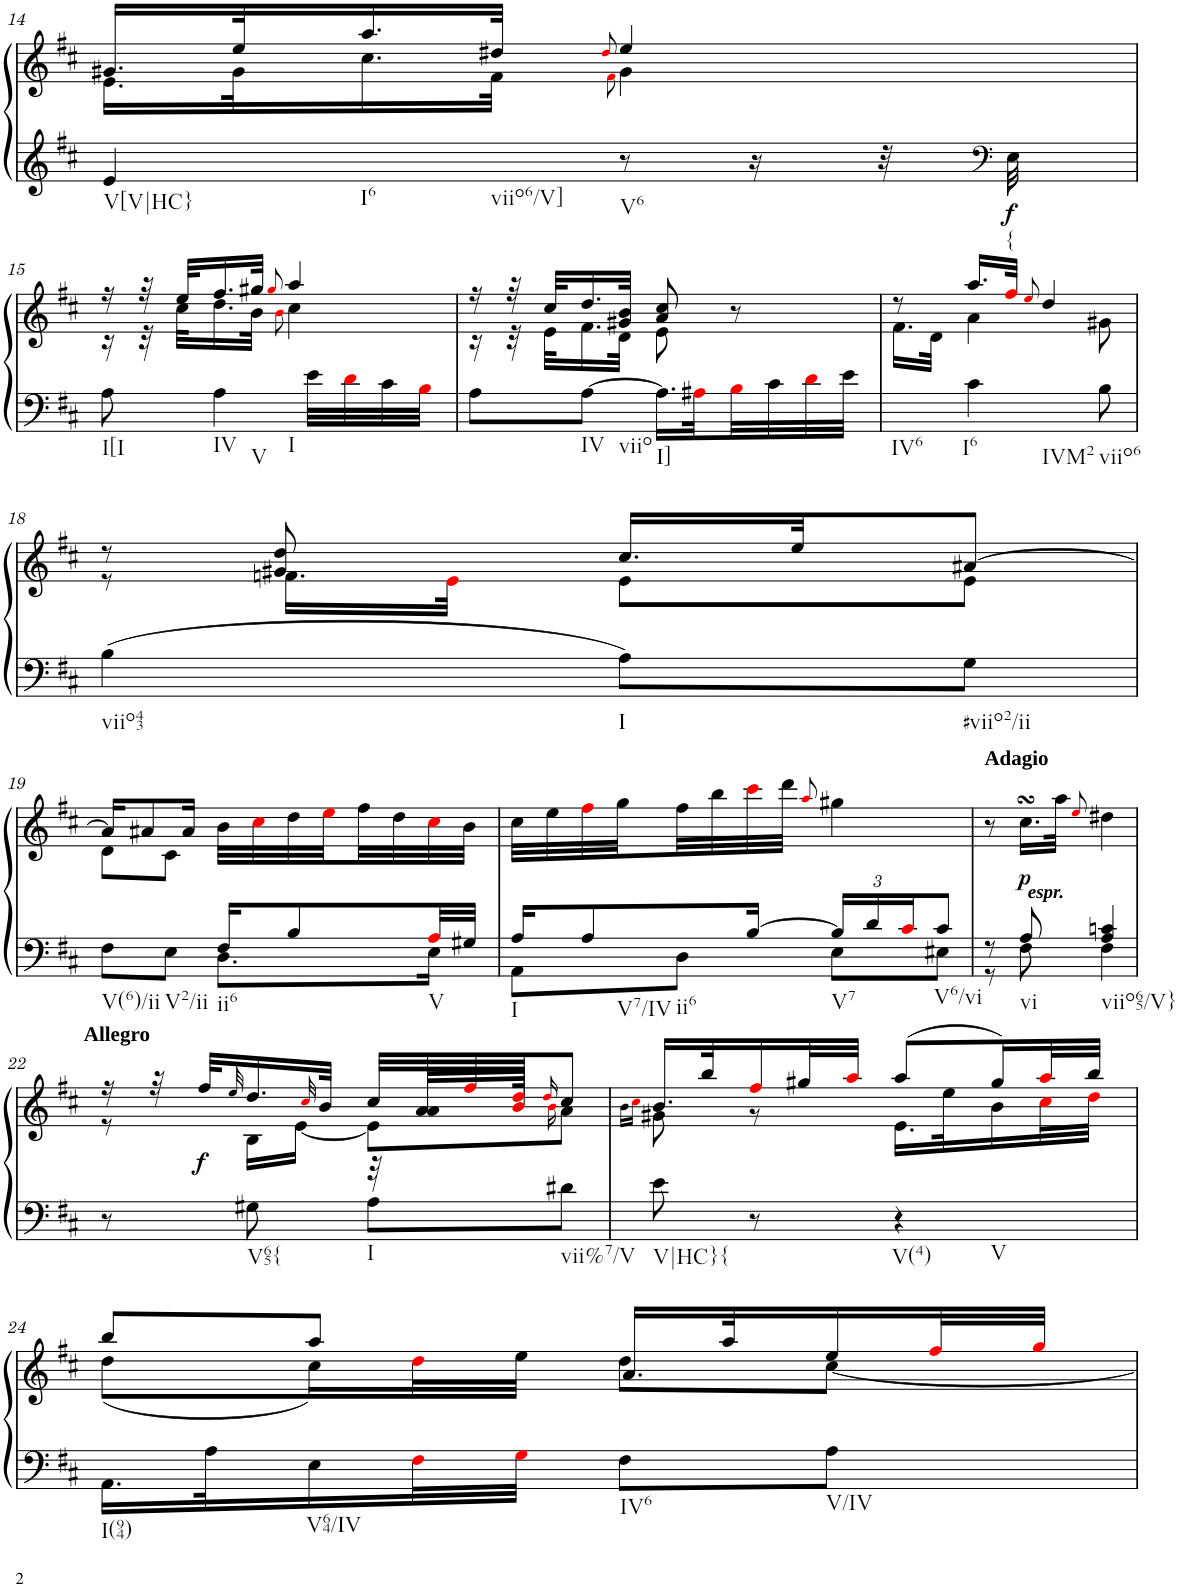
**kern	**kern	**dynam
*part1	*part1	*part1
*staff2	*staff1	*staff1/2
*I"Klavier links	*	*
!!LO:PB:g=z
*clefG2	*clefG2	*
*k[f#c#]	*k[f#c#]	*
*M2/4	*M2/4	*
=14	=14	=14
*	*^	*
!LO:TX:b:t=V[V|HC}	!	!	!
!LO:TX:b:t=I6	!	!	!
!LO:TX:b:t=viio6/V]	!	!	!
4e/	16.g#X/LL	16.e\LL	.
.	32ee/K	32g#\K	.
.	16.aa/	16.cc#\	.
.	32dd#X/JJk	32f#\JJk	.
.	8qdd#i/	8qf#i\	.
!LO:TX:b:t=V6	!	!	!
8r	4ee/	4g#\	.
16r	.	.	.
32r	.	.	.
*clefF4	*	*	*
!LO:TX:b:t={	!	!	!
!	!	!	!LO:DY:b=2
32E\	.	.	f
!!LO:LB:g=z	!!
=15	=15	=15	=15
!LO:TX:b:t=I[I	!	!	!
8A\	16r	16r	.
.	32r	32r	.
.	32ee/KLL	32cc#\KLL	.
!LO:TX:b:t=IV	!	!	!
!LO:TX:b:t=V	!	!	!
!LO:TX:b:t=I	!	!	!
4A\	16.ff#/	16.dd\	.
.	32gg#X/JJk	32b\JJk	.
.	8qgg#i/	8qbi\	.
.	4aa/	4cc#\	.
32e\LLL	.	.	.
32di\	.	.	.
32c#\	.	.	.
32Bi\JJJ	.	.	.
=16	=16	=16	=16
8A\L	16r	16r	.
.	32r	32r	.
.	32cc#/KLL	32e\KLL	.
!LO:TX:b:t=IV	!	!	!
!LO:TX:b:t=viio	!	!	!
[8A\J	16.dd/	16.f#\	.
.	32g#X/ 32b/JJk	32d\JJk	.
!LO:TX:b:t=I]	!	!	!
16.A\LL]	8a/ 8cc#/	8e\	.
32A#Xi\L	.	.	.
32Bi\	8r	8ryy	.
32c#\	.	.	.
32di\	.	.	.
32e\JJJ	.	.	.
=17	=17	=17	=17
!LO:TX:b:t=IV6	!	!	!
8ryy	8r	16.f#\LL	.
.	.	32d\JJk	.
!LO:TX:b:t=I6	!	!	!
!LO:TX:b:t=IVM2	!	!	!
4c#\	16.aa/LL	4a\	.
.	32ff#i/JJk	.	.
.	8qeei/	.	.
.	4dd/	.	.
!LO:TX:b:t=viio6	!	!	!
8B\	.	8g#X\	.
!!LO:LB:g=z	!!
=18	=18	=18	=18
!LO:TX:b:t=viio43	!	!	!
4B\	8r	8r	.
.	8g#X/ 8dd/	16.fn\LL	.
.	.	32ei\JJk	.
!LO:TX:b:t=I	!	!	!
8A\L	16.cc#/LL	8e\L	.
.	32ee/JK	.	.
!LO:TX:b:t=#viio2/ii	!	!	!
8G\J	[8a#X/J	8e\J	.
!!LO:LB:g=z	!!
=19	=19	=19	=19
*^	*	*	*
!LO:TX:b:t=V(6)/ii	!	!	!	!
!LO:TX:b:t=V2/ii	!	!	!	!
4ryy	8F#\L	16a#/KL]	8d\L	.
.	.	8a#X/	.	.
.	8E\J	.	8c#\J	.
.	.	16a#/Jk	.	.
!LO:TX:b:t=ii6	!	!	!	!
16F#/KL	8.D\L	32b\LLL	4ryy	.
.	.	32cc#i\	.	.
8B/	.	32dd\	.	.
.	.	32eei\	.	.
.	.	32ff#\	.	.
.	.	32dd\	.	.
!LO:TX:b:t=V	!	!	!	!
32Ai/LL	16E\Jk	32cc#i\	.	.
32G#X/JJJ	.	32b\JJJ	.	.
*	*	*v	*v	*
=20	=20	=20	=20
!LO:TX:b:t=I	!	!	!
16A/KL	8AA\L	32cc#\LLL	.
.	.	32ee\	.
!LO:TX:b:t=V7/IV	!	!	!
!LO:TX:b:t=ii6	!	!	!
8A/	.	32ff#i\	.
.	.	32gg\	.
.	8D\J	32ff#\	.
.	.	32bb\	.
[16B/Jk	.	32ccc#i\	.
.	.	32ddd\JJJ	.
.	.	8qaai/	.
*Xbrackettup	*	*	*
!LO:TX:b:t=V7	!	!	!
24B/LL]	8E\L	4gg#X\	.
24d/	.	.	.
24c#i/J	.	.	.
!LO:TX:b:t=V6/vi	!	!	!
8c#/J	8E#X\J	.	.
=21	=21	=21	=21
!	!	!LO:TX:a:B:t=Adagio	!
8r	8r	8r	.
!	!	!LO:TX:b:Bi:t=espr.	!
!LO:TX:b:t=vi	!	!	!
!	!	!	!LO:DY:b
8A/	8F#\	16.cc#sSsS\LL	p
.	.	32aa\JJk	.
.	.	8qeei/	.
!LO:TX:b:t=viio65/V}	!	!	!
4A/ 4cn/	4F#\	4dd#X\	.
!!LO:LB:g=z
=22	=22	=22	=22
*	*	*^	*
*	*	*	*^	*
!	!	!LO:TX:a:B:t=Allegro	!	!	!
*v	*v	*	*	*	*
8r	16r	8r	4ryy	.
.	32r	.	.	.
!	!	!	!	!LO:DY:b
.	32ff#/KLL	.	.	f
.	32qee/	.	.	.
!LO:TX:b:t=V65{	!	!	!	!
8G#X\	16.dd/	16B\LL	.	.
.	.	[16e\JJ	.	.
.	32qcc#i/	.	.	.
.	32b/JJk	.	.	.
!LO:TX:b:t=I	!	!	!	!
8A\L	32cc#/LLL	8e\L]	32r	.
.	32a/	.	16a/LL	.
.	32ff#i/	.	.	.
.	32ddi/JJ	.	32bi/JJk	.
.	16qddi/	16qbi\	.	.
!LO:TX:b:t=vii%7/V	!	!	!	!
8d#X\J	8cc#/J	8a\J	8ryy	.
*	*	*v	*v	*
=23	=23	=23	=23
.	.	16qb\LL	.
.	.	16qcc#i\JJ	.
!LO:TX:b:t=V|HC}{	!	!	!
8e\	16.b/LL	8g#X\	.
.	32bb/K	.	.
8r	16ff#i/	8r	.
.	32gg#X/L	.	.
.	32aai/JJJ	.	.
!LO:TX:b:t=V(4)	!	!	!
!LO:TX:b:t=V	!	!	!
4r	(8aa/L	16.e\LL	.
.	.	32ee\K	.
.	16gg#/L)	16b\	.
.	32aai/L	32cc#i\L	.
.	32bb/JJJ	32ddi\JJJ	.
!!LO:LB:g=z	!!
=24	=24	=24	=24
!LO:TX:b:t=I(94)	!	!	!
16.AA\LL	8bb/L	(8dd\L	.
32A\K	.	.	.
!LO:TX:b:t=V64/IV	!	!	!
16E\	8aa/J	16cc#\L)	.
32F#i\L	.	32ddi\L	.
32Gi\JJJ	.	32ee\JJJ	.
!LO:TX:b:t=IV6	!	!	!
8F#\L	16.a/LL	8dd\L	.
.	32aa/K	.	.
!LO:TX:b:t=V/IV	!	!	!
8A\J	16ee/	[8cc#\J	.
.	32ff#i/L	.	.
.	32ggi/JJJ	.	.
*	*v	*v	*
=	=	=
*-	*-	*-
